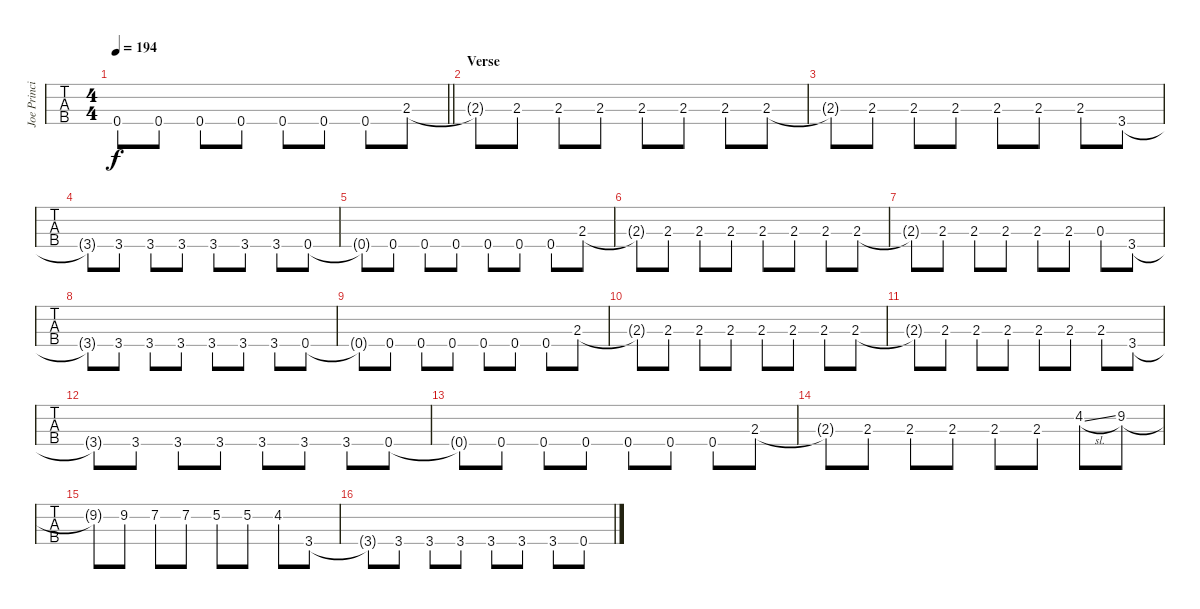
\track ("Joe Principe - Bass" "Joe Princi") {instrument electricbassfinger}
\staff {tabs}
\tuning (Gb2 Db2 Ab1 Eb1) {hide}
\ts (4 4)
\tempo 194
\clef f4
\barLineRight lightlight
\ks c
0.4{t}.8{dy f} 0.4.8 0.4.8 0.4.8 0.4.8 0.4.8 0.4.8 2.3.8 |
\section ("" "Verse")
2.3{t}.8 2.3.8 2.3.8 2.3.8 2.3.8 2.3.8 2.3.8 2.3.8 |
2.3{t}.8 2.3.8 2.3.8 2.3.8 2.3.8 2.3.8 2.3.8 3.4.8 |
3.4{t}.8 3.4.8 3.4.8 3.4.8 3.4.8 3.4.8 3.4.8 0.4.8 |
0.4{t}.8 0.4.8 0.4.8 0.4.8 0.4.8 0.4.8 0.4.8 2.3.8 |
2.3{t}.8 2.3.8 2.3.8 2.3.8 2.3.8 2.3.8 2.3.8 2.3.8 |
2.3{t}.8 2.3.8 2.3.8 2.3.8 2.3.8 2.3.8 0.3.8 3.4.8 |
3.4{t}.8 3.4.8 3.4.8 3.4.8 3.4.8 3.4.8 3.4.8 0.4.8 |
0.4{t}.8 0.4.8 0.4.8 0.4.8 0.4.8 0.4.8 0.4.8 2.3.8 |
2.3{t}.8 2.3.8 2.3.8 2.3.8 2.3.8 2.3.8 2.3.8 2.3.8 |
2.3{t}.8 2.3.8 2.3.8 2.3.8 2.3.8 2.3.8 2.3.8 3.4.8 |
3.4{t}.8 3.4.8 3.4.8 3.4.8 3.4.8 3.4.8 3.4.8 0.4.8 |
0.4{t}.8 0.4.8 0.4.8 0.4.8 0.4.8 0.4.8 0.4.8 2.3.8 |
2.3{t}.8 2.3.8 2.3.8 2.3.8 2.3.8 2.3.8 4.2{sl}.8 9.2.8 |
9.2{t}.8 9.2.8 7.2.8 7.2.8 5.2.8 5.2.8 4.2.8 3.4.8 |
3.4{t}.8 3.4.8 3.4.8 3.4.8 3.4.8 3.4.8 3.4.8 0.4.8
